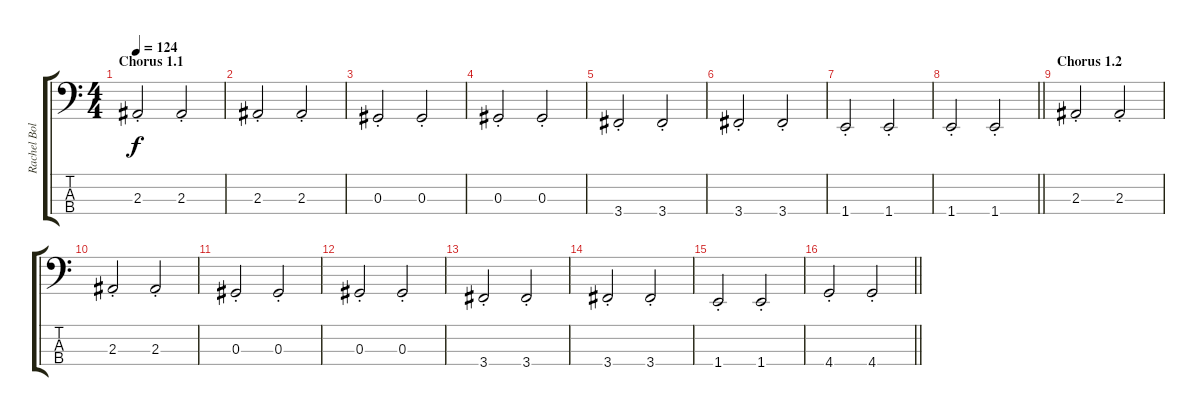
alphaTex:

\track ("Rachel Bolan" "Rachel Bol") {instrument electricbasspick}
\staff {score tabs}
\tuning (Gb2 Db2 Ab1 Eb1) {hide}
\ts (4 4)
\section ("" "Chorus 1.1")
\tempo 124
\clef f4
\ks c
2.3{st}.2{dy f} 2.3{st}.2 |
2.3{st}.2 2.3{st}.2 |
0.3{st}.2 0.3{st}.2 |
0.3{st}.2 0.3{st}.2 |
3.4{st}.2 3.4{st}.2 |
3.4{st}.2 3.4{st}.2 |
1.4{st}.2 1.4{st}.2 |
\barLineRight lightlight
1.4{st}.2 1.4{st}.2 |
\section ("" "Chorus 1.2")
2.3{st}.2 2.3{st}.2 |
2.3{st}.2 2.3{st}.2 |
0.3{st}.2 0.3{st}.2 |
0.3{st}.2 0.3{st}.2 |
3.4{st}.2 3.4{st}.2 |
3.4{st}.2 3.4{st}.2 |
1.4{st}.2 1.4{st}.2 |
\barLineRight lightlight
4.4{st}.2 4.4{st}.2
